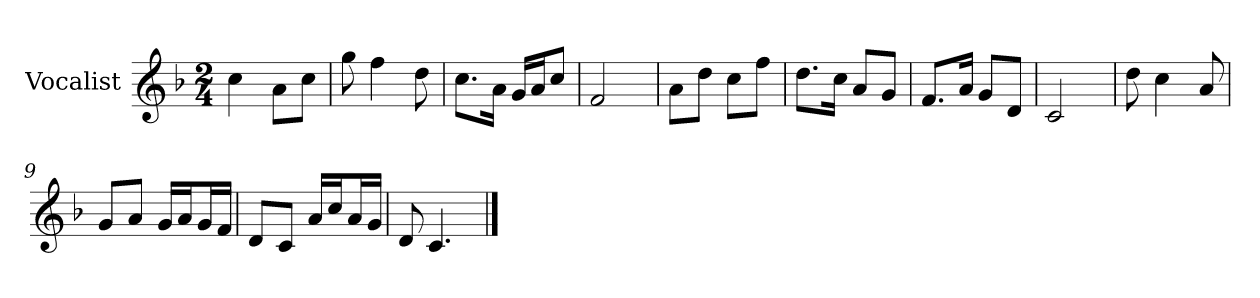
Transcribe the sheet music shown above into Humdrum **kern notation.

**kern
*part1
*staff1
*I"Vocalist
*k[b-]
*F:
*M2/4
=
4cc
8aL
8ccJ
=1
8gg
4ff
8dd
=2
8.ccL
16aJk
16gLL
16aJ
8ccJ
=3
2f
=4
8aL
8ddJ
8ccL
8ffJ
=5
8.ddL
16ccJk
8aL
8gJ
=6
8.fL
16aJk
8gL
8dJ
=7
2c
=8
8dd
4cc
8a
=9
8gL
8aJ
16gLL
16aJ
16gL
16fJJ
=10
8dL
8cJ
16aLL
16ccJ
16aL
16gJJ
=11
8d
4.c
==
*-
